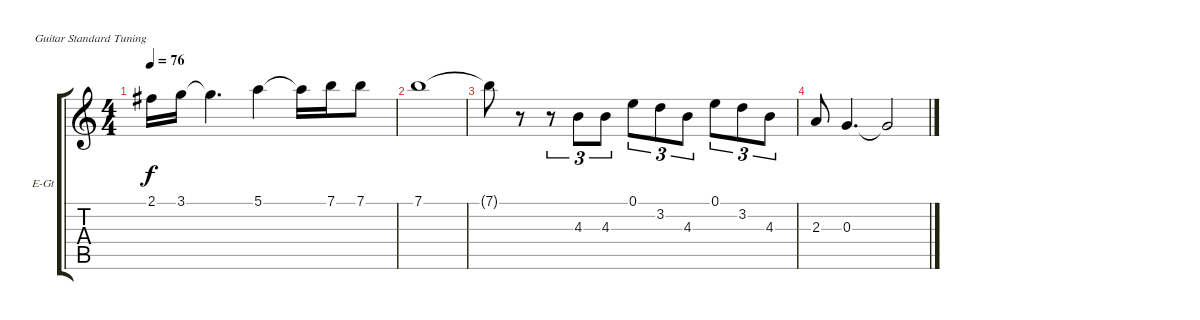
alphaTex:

\defaultSystemsLayout 4
\bracketExtendMode groupsimilarinstruments
\firstSystemTrackNameOrientation horizontal
\otherSystemsTrackNameOrientation horizontal
\track ("M.Shadows (voices)" "E-Gt") {instrument electricguitarclean}
\staff {score tabs}
\tuning (E4 B3 G3 D3 A2 E2)
\ts (4 4)
\tempo 76
\clef g2
\ks c
2.1.16{dy f} 3.1.16 3.1{t}.4{d} 5.1.4 5.1{t}.16 7.1.16 7.1.8 |
7.1.1 |
7.1{t}.8 r.8 r.8{tu (3 2)} 4.3.8{tu (3 2)} 4.3.8{tu (3 2)} 0.1.8{tu (3 2)} 3.2.8{tu (3 2)} 4.3.8{tu (3 2)} 0.1.8{tu (3 2)} 3.2.8{tu (3 2)} 4.3.8{tu (3 2)} |
2.3.8 0.3.4{d} 0.3{t}.2
